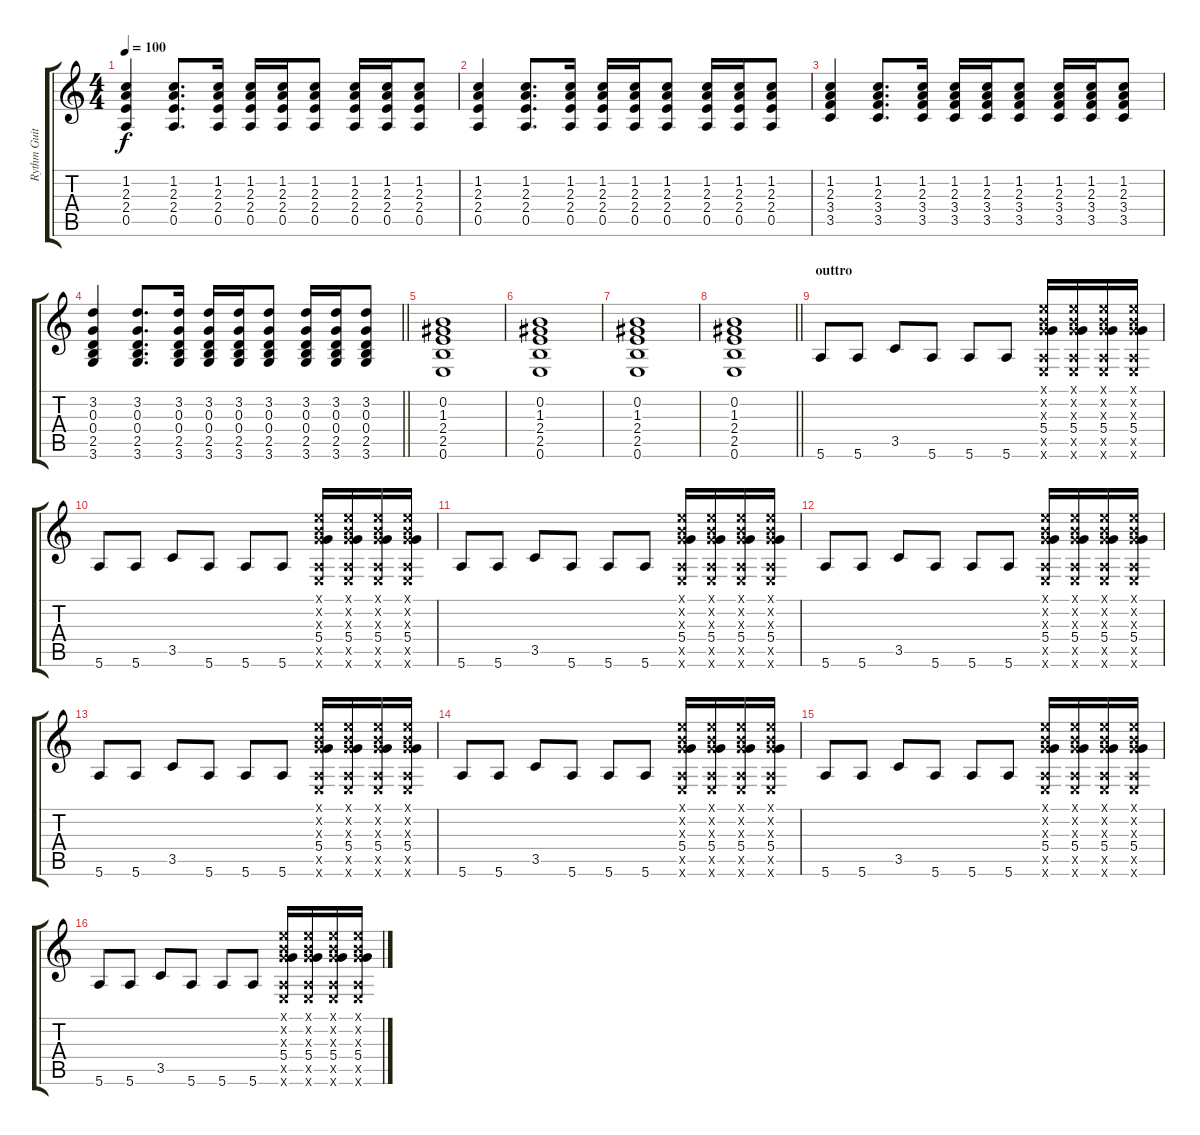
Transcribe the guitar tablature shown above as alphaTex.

\track ("Rythm Guitar" "Rythm Guit") {instrument overdrivenguitar}
\staff {score tabs}
\tuning (E4 B3 G3 D3 A2 E2) {hide}
\ts (4 4)
\tempo 100
\clef g2
\ks c
(1.2 2.3 2.4 0.5).4{dy f} (1.2 2.3 2.4 0.5).8{d} (1.2 2.3 2.4 0.5).16 (1.2 2.3 2.4 0.5).16 (1.2 2.3 2.4 0.5).16 (1.2 2.3 2.4 0.5).8 (1.2 2.3 2.4 0.5).16 (1.2 2.3 2.4 0.5).16 (1.2 2.3 2.4 0.5).8 |
(1.2 2.3 2.4 0.5).4 (1.2 2.3 2.4 0.5).8{d} (1.2 2.3 2.4 0.5).16 (1.2 2.3 2.4 0.5).16 (1.2 2.3 2.4 0.5).16 (1.2 2.3 2.4 0.5).8 (1.2 2.3 2.4 0.5).16 (1.2 2.3 2.4 0.5).16 (1.2 2.3 2.4 0.5).8 |
(1.2 2.3 3.4 3.5).4 (1.2 2.3 3.4 3.5).8{d} (1.2 2.3 3.4 3.5).16 (1.2 2.3 3.4 3.5).16 (1.2 2.3 3.4 3.5).16 (1.2 2.3 3.4 3.5).8 (1.2 2.3 3.4 3.5).16 (1.2 2.3 3.4 3.5).16 (1.2 2.3 3.4 3.5).8 |
\barLineRight lightlight
(3.2 0.3 0.4 2.5 3.6).4 (3.2 0.3 0.4 2.5 3.6).8{d} (3.2 0.3 0.4 2.5 3.6).16 (3.2 0.3 0.4 2.5 3.6).16 (3.2 0.3 0.4 2.5 3.6).16 (3.2 0.3 0.4 2.5 3.6).8 (3.2 0.3 0.4 2.5 3.6).16 (3.2 0.3 0.4 2.5 3.6).16 (3.2 0.3 0.4 2.5 3.6).8 |
(0.2 1.3 2.4 2.5 0.6).1{instrument overdrivenguitar} |
(0.2 1.3 2.4 2.5 0.6).1 |
(0.2 1.3 2.4 2.5 0.6).1 |
\barLineRight lightlight
(0.2 1.3 2.4 2.5 0.6).1 |
\section ("" "outtro")
5.6.8{volume 16} 5.6.8 3.5.8 5.6.8 5.6.8 5.6.8 (0.1{x} 0.2{x} 0.3{x} 5.4 0.5{x} 0.6{x}).16 (0.1{x} 0.2{x} 0.3{x} 5.4 0.5{x} 0.6{x}).16 (0.1{x} 0.2{x} 0.3{x} 5.4 0.5{x} 0.6{x}).16 (0.1{x} 0.2{x} 0.3{x} 5.4 0.5{x} 0.6{x}).16 |
5.6.8 5.6.8 3.5.8 5.6.8 5.6.8 5.6.8 (0.1{x} 0.2{x} 0.3{x} 5.4 0.5{x} 0.6{x}).16 (0.1{x} 0.2{x} 0.3{x} 5.4 0.5{x} 0.6{x}).16 (0.1{x} 0.2{x} 0.3{x} 5.4 0.5{x} 0.6{x}).16 (0.1{x} 0.2{x} 0.3{x} 5.4 0.5{x} 0.6{x}).16 |
5.6.8 5.6.8 3.5.8 5.6.8 5.6.8 5.6.8 (0.1{x} 0.2{x} 0.3{x} 5.4 0.5{x} 0.6{x}).16 (0.1{x} 0.2{x} 0.3{x} 5.4 0.5{x} 0.6{x}).16 (0.1{x} 0.2{x} 0.3{x} 5.4 0.5{x} 0.6{x}).16 (0.1{x} 0.2{x} 0.3{x} 5.4 0.5{x} 0.6{x}).16 |
5.6.8 5.6.8 3.5.8 5.6.8 5.6.8 5.6.8 (0.1{x} 0.2{x} 0.3{x} 5.4 0.5{x} 0.6{x}).16 (0.1{x} 0.2{x} 0.3{x} 5.4 0.5{x} 0.6{x}).16 (0.1{x} 0.2{x} 0.3{x} 5.4 0.5{x} 0.6{x}).16 (0.1{x} 0.2{x} 0.3{x} 5.4 0.5{x} 0.6{x}).16 |
5.6.8 5.6.8 3.5.8 5.6.8 5.6.8 5.6.8 (0.1{x} 0.2{x} 0.3{x} 5.4 0.5{x} 0.6{x}).16 (0.1{x} 0.2{x} 0.3{x} 5.4 0.5{x} 0.6{x}).16 (0.1{x} 0.2{x} 0.3{x} 5.4 0.5{x} 0.6{x}).16 (0.1{x} 0.2{x} 0.3{x} 5.4 0.5{x} 0.6{x}).16 |
5.6.8 5.6.8 3.5.8 5.6.8 5.6.8 5.6.8 (0.1{x} 0.2{x} 0.3{x} 5.4 0.5{x} 0.6{x}).16 (0.1{x} 0.2{x} 0.3{x} 5.4 0.5{x} 0.6{x}).16 (0.1{x} 0.2{x} 0.3{x} 5.4 0.5{x} 0.6{x}).16 (0.1{x} 0.2{x} 0.3{x} 5.4 0.5{x} 0.6{x}).16 |
5.6.8 5.6.8 3.5.8 5.6.8 5.6.8 5.6.8 (0.1{x} 0.2{x} 0.3{x} 5.4 0.5{x} 0.6{x}).16 (0.1{x} 0.2{x} 0.3{x} 5.4 0.5{x} 0.6{x}).16 (0.1{x} 0.2{x} 0.3{x} 5.4 0.5{x} 0.6{x}).16 (0.1{x} 0.2{x} 0.3{x} 5.4 0.5{x} 0.6{x}).16 |
5.6.8 5.6.8 3.5.8 5.6.8 5.6.8 5.6.8 (0.1{x} 0.2{x} 0.3{x} 5.4 0.5{x} 0.6{x}).16 (0.1{x} 0.2{x} 0.3{x} 5.4 0.5{x} 0.6{x}).16 (0.1{x} 0.2{x} 0.3{x} 5.4 0.5{x} 0.6{x}).16 (0.1{x} 0.2{x} 0.3{x} 5.4 0.5{x} 0.6{x}).16
